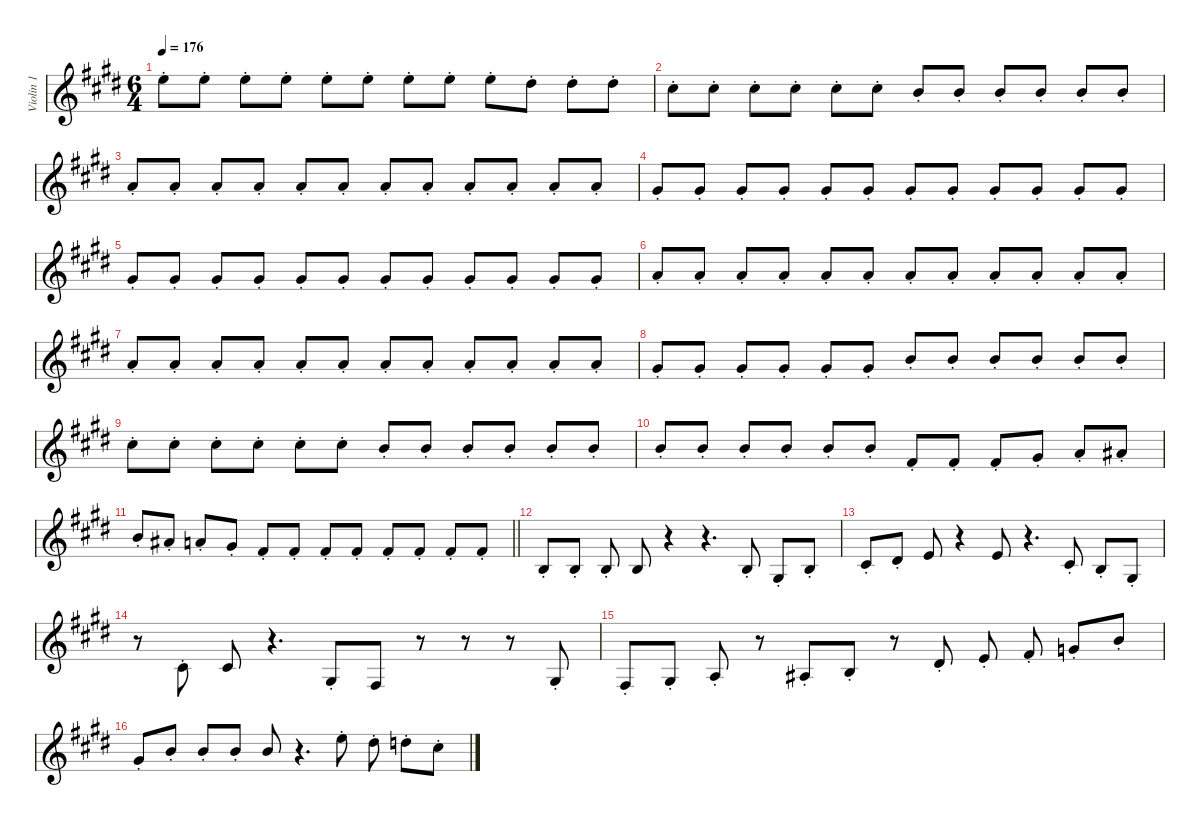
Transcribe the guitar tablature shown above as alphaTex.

\defaultSystemsLayout 4
\hideDynamics
\bracketExtendMode nobrackets
\firstSystemTrackNameMode fullname
\otherSystemsTrackNameMode fullname
\otherSystemsTrackNameOrientation horizontal
\track ("Violin 1" "vln.1") {solo instrument violin}
\staff {score}
\tuning (E5 A4 D4 G3)
\ts (6 4)
\tempo 176
\clef g2
\ks e
0.1{st acc forcenatural}.8{dy mf beam Down} 0.1{st acc forcenatural}.8{beam Down} 0.1{st acc forcenatural}.8{beam Down} 0.1{st acc forcenatural}.8{beam Down} 0.1{st acc forcenatural}.8{beam Down} 0.1{st acc forcenatural}.8{beam Down} 0.1{st acc forcenatural}.8{beam Down} 0.1{st acc forcenatural}.8{beam Down} 0.1{st acc forcenatural}.8{beam Down} 20.4{st acc #}.8{beam Down} 20.4{st acc #}.8{beam Down} 20.4{st acc #}.8{beam Down} |
11.3{st acc #}.8{beam Down} 11.3{st acc #}.8{beam Down} 11.3{st acc #}.8{beam Down} 11.3{st acc #}.8{beam Down} 11.3{st acc #}.8{beam Down} 11.3{st acc #}.8{beam Down} 2.2{st acc forcenatural}.8{beam Up} 2.2{st acc forcenatural}.8{beam Up} 2.2{st acc forcenatural}.8{beam Up} 2.2{st acc forcenatural}.8{beam Up} 2.2{st acc forcenatural}.8{beam Up} 2.2{st acc forcenatural}.8{beam Up} |
0.2{st acc forcenatural}.8{beam Up} 0.2{st acc forcenatural}.8{beam Up} 0.2{st acc forcenatural}.8{beam Up} 0.2{st acc forcenatural}.8{beam Up} 0.2{st acc forcenatural}.8{beam Up} 0.2{st acc forcenatural}.8{beam Up} 0.2{st acc forcenatural}.8{beam Up} 0.2{st acc forcenatural}.8{beam Up} 0.2{st acc forcenatural}.8{beam Up} 0.2{st acc forcenatural}.8{beam Up} 0.2{st acc forcenatural}.8{beam Up} 0.2{st acc forcenatural}.8{beam Up} |
-1.2{st acc #}.8{beam Up} -1.2{st acc #}.8{beam Up} -1.2{st acc #}.8{beam Up} -1.2{st acc #}.8{beam Up} -1.2{st acc #}.8{beam Up} -1.2{st acc #}.8{beam Up} -1.2{st acc #}.8{beam Up} -1.2{st acc #}.8{beam Up} -1.2{st acc #}.8{beam Up} -1.2{st acc #}.8{beam Up} -1.2{st acc #}.8{beam Up} -1.2{st acc #}.8{beam Up} |
-1.2{st acc #}.8{beam Up} -1.2{st acc #}.8{beam Up} -1.2{st acc #}.8{beam Up} -1.2{st acc #}.8{beam Up} -1.2{st acc #}.8{beam Up} -1.2{st acc #}.8{beam Up} -1.2{st acc #}.8{beam Up} -1.2{st acc #}.8{beam Up} -1.2{st acc #}.8{beam Up} -1.2{st acc #}.8{beam Up} -1.2{st acc #}.8{beam Up} -1.2{st acc #}.8{beam Up} |
0.2{st acc forcenatural}.8{beam Up} 0.2{st acc forcenatural}.8{beam Up} 0.2{st acc forcenatural}.8{beam Up} 0.2{st acc forcenatural}.8{beam Up} 0.2{st acc forcenatural}.8{beam Up} 0.2{st acc forcenatural}.8{beam Up} 0.2{st acc forcenatural}.8{beam Up} 0.2{st acc forcenatural}.8{beam Up} 0.2{st acc forcenatural}.8{beam Up} 0.2{st acc forcenatural}.8{beam Up} 0.2{st acc forcenatural}.8{beam Up} 0.2{st acc forcenatural}.8{beam Up} |
0.2{st acc forcenatural}.8{beam Up} 0.2{st acc forcenatural}.8{beam Up} 0.2{st acc forcenatural}.8{beam Up} 0.2{st acc forcenatural}.8{beam Up} 0.2{st acc forcenatural}.8{beam Up} 0.2{st acc forcenatural}.8{beam Up} 0.2{st acc forcenatural}.8{beam Up} 0.2{st acc forcenatural}.8{beam Up} 0.2{st acc forcenatural}.8{beam Up} 0.2{st acc forcenatural}.8{beam Up} 0.2{st acc forcenatural}.8{beam Up} 0.2{st acc forcenatural}.8{beam Up} |
-1.2{st acc #}.8{beam Up} -1.2{st acc #}.8{beam Up} -1.2{st acc #}.8{beam Up} -1.2{st acc #}.8{beam Up} -1.2{st acc #}.8{beam Up} -1.2{st acc #}.8{beam Up} 2.2{st acc forcenatural}.8{beam Up} 2.2{st acc forcenatural}.8{beam Up} 2.2{st acc forcenatural}.8{beam Up} 2.2{st acc forcenatural}.8{beam Up} 2.2{st acc forcenatural}.8{beam Up} 2.2{st acc forcenatural}.8{beam Up} |
11.3{st acc #}.8{beam Down} 11.3{st acc #}.8{beam Down} 11.3{st acc #}.8{beam Down} 11.3{st acc #}.8{beam Down} 11.3{st acc #}.8{beam Down} 11.3{st acc #}.8{beam Down} 2.2{st acc forcenatural}.8{beam Up} 2.2{st acc forcenatural}.8{beam Up} 2.2{st acc forcenatural}.8{beam Up} 2.2{st acc forcenatural}.8{beam Up} 2.2{st acc forcenatural}.8{beam Up} 2.2{st acc forcenatural}.8{beam Up} |
2.2{st acc forcenatural}.8{beam Up} 2.2{st acc forcenatural}.8{beam Up} 2.2{st acc forcenatural}.8{beam Up} 2.2{st acc forcenatural}.8{beam Up} 2.2{st acc forcenatural}.8{beam Up} 2.2{st acc forcenatural}.8{beam Up} -3.2{st acc #}.8{beam Up} -3.2{st acc #}.8{beam Up} -3.2{st acc #}.8{beam Up} -1.2{st acc #}.8{beam Up} -7.1{st acc forcenatural}.8{beam Up} -6.1{st acc #}.8{beam Up} |
\barLineRight lightlight
-5.1{st acc forcenatural}.8{beam Up} 1.2{st acc #}.8{beam Up} 0.2{st acc forcenatural}.8{beam Up} -1.2{st acc #}.8{beam Up} -3.2{st acc #}.8{beam Up} -3.2{st acc #}.8{beam Up} -3.2{st acc #}.8{beam Up} -3.2{st acc #}.8{beam Up} -3.2{st acc #}.8{beam Up} -3.2{st acc #}.8{beam Up} -10.1{st acc #}.8{beam Up} -3.2{st acc #}.8{beam Up} |
-3.3{st acc forcenatural}.8{dy f beam Up} -3.3{st acc forcenatural}.8{beam Up} -3.3{st acc forcenatural}.8{beam Up beam split} -3.3{acc forcenatural}.8{beam Up} r.4{beam Up} r.4{d beam Up} 4.4{st acc forcenatural}.8{dy mf beam Up} 1.4{st acc #}.8{beam Up} 4.4{st acc forcenatural}.8{beam Up} |
6.4{st acc #}.8{beam Up} 1.3{st acc #}.8{beam Up} 2.3{acc forcenatural}.8{beam Up} r.4{beam Up} 2.3{acc forcenatural}.8{beam Up} r.4{d beam Up} 6.4{st acc #}.8{beam Up} 4.4{st acc forcenatural}.8{beam Up} 1.4{st acc #}.8{beam Up} |
r.8{beam Down} -1.3{st acc #}.8{beam Up} -1.3{acc #}.8{beam Up} r.4{d beam Up} 1.4{st acc #}.8{beam Up} -15.2{acc #}.8{beam Up} r.8{beam Up} r.8{beam Up} r.8{beam Up} 1.4{st acc #}.8{beam Up} |
-15.2{st acc #}.8{beam Up} 1.4{st acc #}.8{beam Up} 2.4{st acc forcenatural}.8{beam Up} r.8{beam Up} 3.4{st acc #}.8{beam Up} 4.4{st acc forcenatural}.8{beam Up} r.8{beam Up} 1.3{st acc #}.8{beam Up} 2.3{st acc forcenatural}.8{beam Up beam split} 4.3{st acc #}.8{beam Up} 5.3{st acc forcenatural}.8{beam Up} 2.2{st acc forcenatural}.8{beam Up} |
13.4{st acc #}.8{beam Up} 2.2{st acc forcenatural}.8{beam Up} 2.2{st acc forcenatural}.8{beam Up} 2.2{st acc forcenatural}.8{beam Up} 2.2{acc forcenatural}.8{beam Up} r.4{d beam Up} 0.1{st acc forcenatural}.8{beam Down beam split} 6.2{st acc #}.8{beam Down} 5.2{st acc forcenatural}.8{beam Down} 4.2{st acc #}.8{beam Down}
